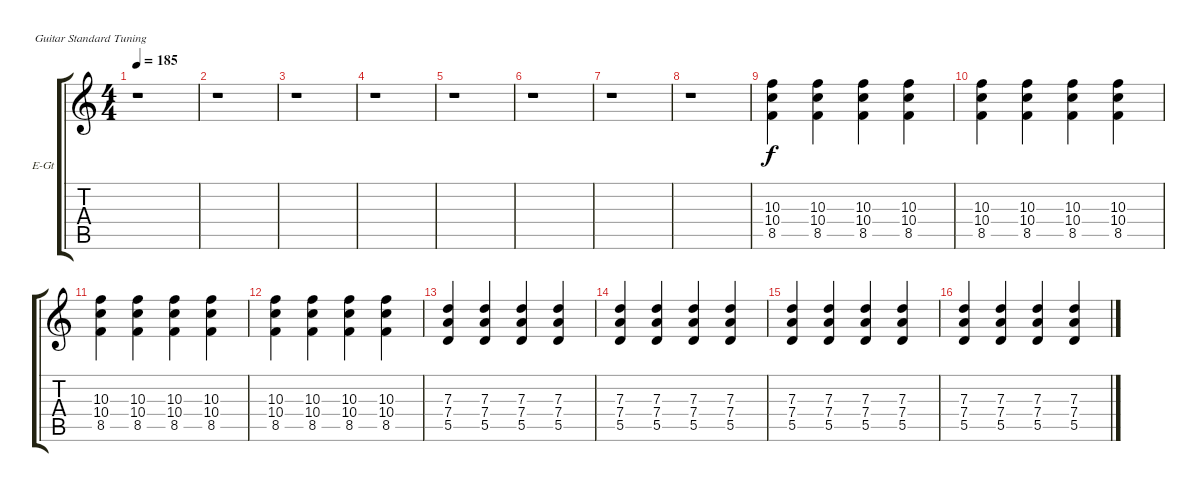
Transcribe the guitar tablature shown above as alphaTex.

\defaultSystemsLayout 4
\bracketExtendMode groupsimilarinstruments
\firstSystemTrackNameOrientation horizontal
\otherSystemsTrackNameOrientation horizontal
\track ("Sébastien Lefebvre" "E-Gt") {instrument distortionguitar}
\staff {score tabs}
\tuning (E4 B3 G3 D3 A2 E2)
\ts (4 4)
\tempo 185
\clef g2
\scale
0.333333
\ks c
r.1{dy f} |
\scale
0.333333 r.1 |
\scale
0.333333 r.1 |
\scale
0.333333 r.1 |
\scale
0.333333 r.1 |
\scale
0.333333 r.1 |
\scale
0.333333 r.1 |
\scale
0.333333 r.1 |
\scale
0.333333 (10.3 10.4 8.5).4 (10.3 10.4 8.5).4 (10.3 10.4 8.5).4 (10.3 10.4 8.5).4 |
\scale
0.333333 (10.3 10.4 8.5).4 (10.3 10.4 8.5).4 (10.3 10.4 8.5).4 (10.3 10.4 8.5).4 |
\scale
0.333333 (10.3 10.4 8.5).4 (10.3 10.4 8.5).4 (10.3 10.4 8.5).4 (10.3 10.4 8.5).4 |
\scale
0.333333 (10.3 10.4 8.5).4 (10.3 10.4 8.5).4 (10.3 10.4 8.5).4 (10.3 10.4 8.5).4 |
\scale
0.333333 (7.3 7.4 5.5).4 (7.3 7.4 5.5).4 (7.3 7.4 5.5).4 (7.3 7.4 5.5).4 |
\scale
0.333333 (7.3 7.4 5.5).4 (7.3 7.4 5.5).4 (7.3 7.4 5.5).4 (7.3 7.4 5.5).4 |
\scale
0.333333 (7.3 7.4 5.5).4 (7.3 7.4 5.5).4 (7.3 7.4 5.5).4 (7.3 7.4 5.5).4 |
\scale
0.333333 (7.3 7.4 5.5).4 (7.3 7.4 5.5).4 (7.3 7.4 5.5).4 (7.3 7.4 5.5).4
